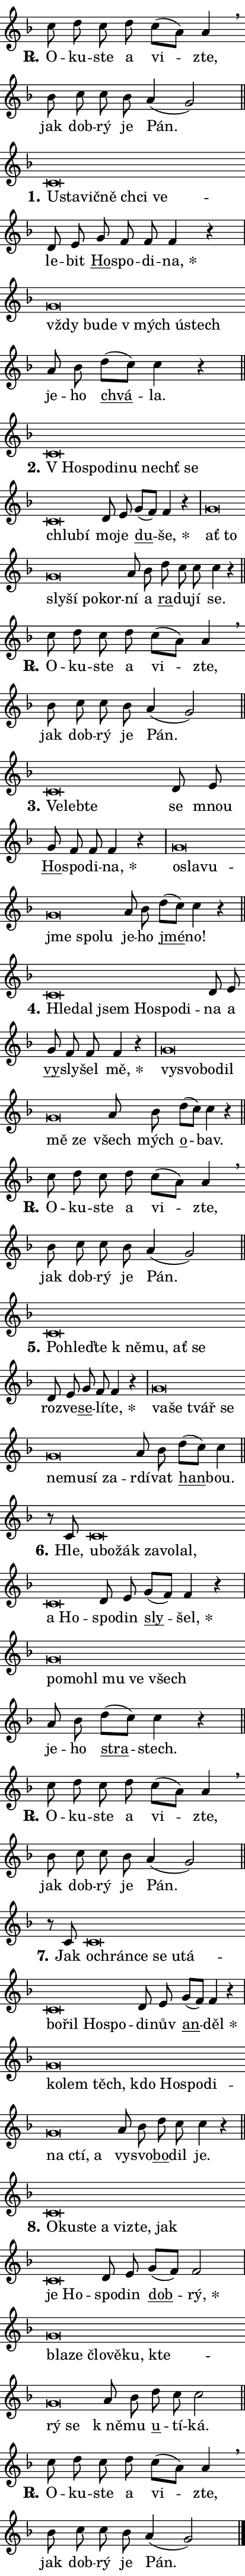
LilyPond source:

\version "2.24.0"
\header { tagline = "" }
\paper {
  indent = 0\cm
  top-margin = 0\cm
  right-margin = 0\cm
  bottom-margin = 0\cm
  left-margin = 0\cm
  paper-width = 7\cm
  page-breaking = #ly:one-page-breaking
  system-system-spacing.basic-distance = #11
  score-system-spacing.basic-distance = #11
  ragged-last = ##f
}


%% Author: Thomas Morley
%% https://lists.gnu.org/archive/html/lilypond-user/2020-05/msg00002.html
#(define (line-position grob)
"Returns position of @var[grob} in current system:
   @code{'start}, if at first time-step
   @code{'end}, if at last time-step
   @code{'middle} otherwise
"
  (let* ((col (ly:item-get-column grob))
         (ln (ly:grob-object col 'left-neighbor))
         (rn (ly:grob-object col 'right-neighbor))
         (col-to-check-left (if (ly:grob? ln) ln col))
         (col-to-check-right (if (ly:grob? rn) rn col))
         (break-dir-left
           (and
             (ly:grob-property col-to-check-left 'non-musical #f)
             (ly:item-break-dir col-to-check-left)))
         (break-dir-right
           (and
             (ly:grob-property col-to-check-right 'non-musical #f)
             (ly:item-break-dir col-to-check-right))))
        (cond ((eqv? 1 break-dir-left) 'start)
              ((eqv? -1 break-dir-right) 'end)
              (else 'middle))))

#(define (tranparent-at-line-position vctor)
  (lambda (grob)
  "Relying on @code{line-position} select the relevant enry from @var{vctor}.
Used to determine transparency,"
    (case (line-position grob)
      ((end) (not (vector-ref vctor 0)))
      ((middle) (not (vector-ref vctor 1)))
      ((start) (not (vector-ref vctor 2))))))

noteHeadBreakVisibility =
#(define-music-function (break-visibility)(vector?)
"Makes @code{NoteHead}s transparent relying on @var{break-visibility}"
#{
  \override NoteHead.transparent =
    #(tranparent-at-line-position break-visibility)
#})

#(define delete-ledgers-for-transparent-note-heads
  (lambda (grob)
    "Reads whether a @code{NoteHead} is transparent.
If so this @code{NoteHead} is removed from @code{'note-heads} from
@var{grob}, which is supposed to be @code{LedgerLineSpanner}.
As a result ledgers are not printed for this @code{NoteHead}"
    (let* ((nhds-array (ly:grob-object grob 'note-heads))
           (nhds-list
             (if (ly:grob-array? nhds-array)
                 (ly:grob-array->list nhds-array)
                 '()))
           ;; Relies on the transparent-property being done before
           ;; Staff.LedgerLineSpanner.after-line-breaking is executed.
           ;; This is fragile ...
           (to-keep
             (remove
               (lambda (nhd)
                 (ly:grob-property nhd 'transparent #f))
               nhds-list)))
      ;; TODO find a better method to iterate over grob-arrays, similiar
      ;; to filter/remove etc for lists
      ;; For now rebuilt from scratch
      (set! (ly:grob-object grob 'note-heads)  '())
      (for-each
        (lambda (nhd)
          (ly:pointer-group-interface::add-grob grob 'note-heads nhd))
        to-keep))))

hideNotes = {
  \noteHeadBreakVisibility #begin-of-line-visible
}
unHideNotes = {
  \noteHeadBreakVisibility #all-visible
}

% work-around for resetting accidentals
% https://lilypond.org/doc/v2.23/Documentation/notation/displaying-rhythms#unmetered-music
cadenzaMeasure = {
  \cadenzaOff
  \partial 1024 s1024
  \cadenzaOn
}

#(define-markup-command (accent layout props text) (markup?)
  "Underline accented syllable"
  (interpret-markup layout props
    #{\markup \override #'(offset . 4.3) \underline { #text }#}))

responsum = \markup \concat {
  "R" \hspace #-1.05 \path #0.1 #'((moveto 0 0.07) (lineto 0.9 0.8)) \hspace #0.05 "."
}

\layout {
    \context {
        \Staff
        \remove "Time_signature_engraver"
        \override LedgerLineSpanner.after-line-breaking = #delete-ledgers-for-transparent-note-heads
    }
    \context {
        \Voice {
            \override NoteHead.output-attributes = #'((class . "notehead"))
            \override Hairpin.height = #0.55
        }
    }
    \context {
        \Lyrics {
            \override StanzaNumber.output-attributes = #'((class . "stanzanumber"))
            \override LyricSpace.minimum-distance = #0.9
            \override LyricText.font-name = #"TeX Gyre Schola"
            \override LyricText.font-size = 1
            \override StanzaNumber.font-name = #"TeX Gyre Schola Bold"
            \override StanzaNumber.font-size = 1
        }
    }
}

% magnetic-lyrics.ily
%
%   written by
%     Jean Abou Samra <jean@abou-samra.fr>
%     Werner Lemberg <wl@gnu.org>
%
%   adapted by
%     Jiri Hon <jiri.hon@gmail.com>
%
% Version 2022-Apr-15

% https://www.mail-archive.com/lilypond-user@gnu.org/msg149350.html

#(define (Left_hyphen_pointer_engraver context)
   "Collect syllable-hyphen-syllable occurrences in lyrics and store
them in properties.  This engraver only looks to the left.  For
example, if the lyrics input is @code{foo -- bar}, it does the
following.

@itemize @bullet
@item
Set the @code{text} property of the @code{LyricHyphen} grob between
@q{foo} and @q{bar} to @code{foo}.

@item
Set the @code{left-hyphen} property of the @code{LyricText} grob with
text @q{foo} to the @code{LyricHyphen} grob between @q{foo} and
@q{bar}.
@end itemize

Use this auxiliary engraver in combination with the
@code{lyric-@/text::@/apply-@/magnetic-@/offset!} hook."
   (let ((hyphen #f)
         (text #f))
     (make-engraver
      (acknowledgers
       ((lyric-syllable-interface engraver grob source-engraver)
        (set! text grob)))
      (end-acknowledgers
       ((lyric-hyphen-interface engraver grob source-engraver)
        ;(when (not (grob::has-interface grob 'lyric-space-interface))
          (set! hyphen grob)));)
      ((stop-translation-timestep engraver)
       (when (and text hyphen)
         (ly:grob-set-object! text 'left-hyphen hyphen))
       (set! text #f)
       (set! hyphen #f)))))

#(define (lyric-text::apply-magnetic-offset! grob)
   "If the space between two syllables is less than the value in
property @code{LyricText@/.details@/.squash-threshold}, move the right
syllable to the left so that it gets concatenated with the left
syllable.

Use this function as a hook for
@code{LyricText@/.after-@/line-@/breaking} if the
@code{Left_@/hyphen_@/pointer_@/engraver} is active."
   (let ((hyphen (ly:grob-object grob 'left-hyphen #f)))
     (when hyphen
       (let ((left-text (ly:spanner-bound hyphen LEFT)))
         (when (grob::has-interface left-text 'lyric-syllable-interface)
           (let* ((common (ly:grob-common-refpoint grob left-text X))
                  (this-x-ext (ly:grob-extent grob common X))
                  (left-x-ext
                   (begin
                     ;; Trigger magnetism for left-text.
                     (ly:grob-property left-text 'after-line-breaking)
                     (ly:grob-extent left-text common X)))
                  ;; `delta` is the gap width between two syllables.
                  (delta (- (interval-start this-x-ext)
                            (interval-end left-x-ext)))
                  (details (ly:grob-property grob 'details))
                  (threshold (assoc-get 'squash-threshold details 0.2)))
             (when (< delta threshold)
               (let* (;; We have to manipulate the input text so that
                      ;; ligatures crossing syllable boundaries are not
                      ;; disabled.  For languages based on the Latin
                      ;; script this is essentially a beautification.
                      ;; However, for non-Western scripts it can be a
                      ;; necessity.
                      (lt (ly:grob-property left-text 'text))
                      (rt (ly:grob-property grob 'text))
                      (is-space (grob::has-interface hyphen 'lyric-space-interface))
                      (space (if is-space " " ""))
                      (space-markup (grob-interpret-markup grob " "))
                      (space-size (interval-length (ly:stencil-extent space-markup X)))
                      (extra-delta (if is-space space-size 0))
                      ;; Append new syllable.
                      (ltrt-space (if (and (string? lt) (string? rt))
                                (string-append lt space rt)
                                (make-concat-markup (list lt space rt))))
                      ;; Right-align `ltrt` to the right side.
                      (ltrt-space-markup (grob-interpret-markup
                               grob
                               (make-translate-markup
                                (cons (interval-length this-x-ext) 0)
                                (make-right-align-markup ltrt-space)))))
                 (begin
                   ;; Don't print `left-text`.
                   (ly:grob-set-property! left-text 'stencil #f)
                   ;; Set text and stencil (which holds all collected
                   ;; syllables so far) and shift it to the left.
                   (ly:grob-set-property! grob 'text ltrt-space)
                   (ly:grob-set-property! grob 'stencil ltrt-space-markup)
                   (ly:grob-translate-axis! grob (- (- delta extra-delta)) X))))))))))


#(define (lyric-hyphen::displace-bounds-first grob)
   ;; Make very sure this callback isn't triggered too early.
   (let ((left (ly:spanner-bound grob LEFT))
         (right (ly:spanner-bound grob RIGHT)))
     (ly:grob-property left 'after-line-breaking)
     (ly:grob-property right 'after-line-breaking)
     (ly:lyric-hyphen::print grob)))

squashThreshold = #0.4

\layout {
  \context {
    \Lyrics
    \consists #Left_hyphen_pointer_engraver
    \override LyricText.after-line-breaking =
      #lyric-text::apply-magnetic-offset!
    \override LyricHyphen.stencil = #lyric-hyphen::displace-bounds-first
    \override LyricText.details.squash-threshold = \squashThreshold
    \override LyricHyphen.minimum-distance = 0
    \override LyricHyphen.minimum-length = \squashThreshold
  }
}

squash = \override LyricText.details.squash-threshold = 9999
unSquash = \override LyricText.details.squash-threshold = \squashThreshold

left = \override LyricText.self-alignment-X = #LEFT
unLeft = \revert LyricText.self-alignment-X

starOffset = #(lambda (grob) 
                (let ((x_offset (ly:self-alignment-interface::aligned-on-x-parent grob)))
                  (if (= x_offset 0) 0 (+ x_offset 1.2))))

star = #(define-music-function (syllable)(string?)
"Append star separator at the end of a syllable"
#{
  \once \override LyricText.X-offset = #starOffset
  \lyricmode { \markup {
    #syllable
    \override #'((font-name . "TeX Gyre Schola Bold")) \hspace #0.2 \lower #0.65 \larger "*"
  } }
#})

starAccent = #(define-music-function (syllable)(string?)
"Append star separator at the end of a syllable and make accent"
#{
  \once \override LyricText.X-offset = #starOffset
  \lyricmode { \markup {
    \accent #syllable
    \override #'((font-name . "TeX Gyre Schola Bold")) \hspace #0.2 \lower #0.65 \larger "*"
  } }
#})

breath = #(define-music-function (syllable)(string?)
"Append breathing indicator at the end of a syllable"
#{
  \lyricmode { \markup { #syllable "+" } }
#})

optionalBreath = #(define-music-function (syllable)(string?)
"Append optional breathing indicator at the end of a syllable"
#{
  \lyricmode { \markup { #syllable "(+)" } }
#})


\score {
    <<
        \new Voice = "melody" { \cadenzaOn \key f \major \relative { c''8 d c d c[( a)] a4 \breathe \bar "" bes8 c c bes a4( g2) \cadenzaMeasure \bar "||" \break } }
        \new Lyrics \lyricsto "melody" { \lyricmode { \set stanza = \responsum
O -- ku -- ste a vi -- zte, jak dob -- rý je Pán. } }
    >>
    \layout {}
}

\score {
    <<
        \new Voice = "melody" { \cadenzaOn \key f \major \relative { c'\breve*1/16 \hideNotes \breve*1/16 \bar "" \breve*1/16 \bar "" \breve*1/16 \bar "" \breve*1/16 \breve*1/16 \bar "" \unHideNotes d8 e \bar "" g f f f4 r \cadenzaMeasure \bar "|" g\breve*1/16 \hideNotes \breve*1/16 \bar "" \breve*1/16 \bar "" \breve*1/16 \bar "" \breve*1/16 \breve*1/16 \bar "" \unHideNotes a8 bes \bar "" d[( c)] c4 r \cadenzaMeasure \bar "||" \break } }
        \new Lyrics \lyricsto "melody" { \lyricmode { \set stanza = "1."
\left U -- \squash sta -- vič -- ně chci ve -- \unLeft \unSquash le -- bit \markup \accent Ho -- spo -- di -- \star na, \left vždy \squash bu -- de "v mých" ú -- stech \unLeft \unSquash je -- ho \markup \accent chvá -- la. } }
    >>
    \layout {}
}

\score {
    <<
        \new Voice = "melody" { \cadenzaOn \key f \major \relative { c'\breve*1/16 \hideNotes \breve*1/16 \bar "" \breve*1/16 \bar "" \breve*1/16 \bar "" \breve*1/16 \bar "" \breve*1/16 \bar "" \breve*1/16 \breve*1/16 \bar "" \unHideNotes d8 e \bar "" g[( f)] f4 r \cadenzaMeasure \bar "|" g\breve*1/16 \hideNotes \breve*1/16 \bar "" \breve*1/16 \bar "" \breve*1/16 \bar "" \breve*1/16 \breve*1/16 \bar "" \unHideNotes a8 bes \bar "" d c c c4 r \cadenzaMeasure \bar "||" \break } }
        \new Lyrics \lyricsto "melody" { \lyricmode { \set stanza = "2."
\left "V Ho" -- \squash spo -- di -- nu nechť se chlu -- bí \unLeft \unSquash mo -- je \markup \accent du -- \star še, \left ať \squash to sly -- ší po -- kor -- \unLeft \unSquash ní a \markup \accent ra -- du -- jí se. } }
    >>
    \layout {}
}

\score {
    <<
        \new Voice = "melody" { \cadenzaOn \key f \major \relative { c''8 d c d c[( a)] a4 \breathe \bar "" bes8 c c bes a4( g2) \cadenzaMeasure \bar "||" \break } }
        \new Lyrics \lyricsto "melody" { \lyricmode { \set stanza = \responsum
O -- ku -- ste a vi -- zte, jak dob -- rý je Pán. } }
    >>
    \layout {}
}

\score {
    <<
        \new Voice = "melody" { \cadenzaOn \key f \major \relative { c'\breve*1/16 \hideNotes \breve*1/16 \breve*1/16 \bar "" \unHideNotes d8 e \bar "" g f f f4 r \cadenzaMeasure \bar "|" g\breve*1/16 \hideNotes \breve*1/16 \bar "" \breve*1/16 \bar "" \breve*1/16 \bar "" \breve*1/16 \breve*1/16 \bar "" \unHideNotes a8 bes \bar "" d[( c)] c4 r \cadenzaMeasure \bar "||" \break } }
        \new Lyrics \lyricsto "melody" { \lyricmode { \set stanza = "3."
\left Ve -- \squash leb -- te \unLeft \unSquash se mnou \markup \accent Ho -- spo -- di -- \star na, \left o -- \squash sla -- vu -- jme spo -- lu \unLeft \unSquash je -- ho \markup \accent jmé -- no! } }
    >>
    \layout {}
}

\score {
    <<
        \new Voice = "melody" { \cadenzaOn \key f \major \relative { c'\breve*1/16 \hideNotes \breve*1/16 \bar "" \breve*1/16 \bar "" \breve*1/16 \bar "" \breve*1/16 \breve*1/16 \bar "" \unHideNotes d8 e \bar "" g f f f4 r \cadenzaMeasure \bar "|" g\breve*1/16 \hideNotes \breve*1/16 \bar "" \breve*1/16 \bar "" \breve*1/16 \bar "" \breve*1/16 \breve*1/16 \bar "" \unHideNotes a8 bes \bar "" d[( c)] c4 r \cadenzaMeasure \bar "||" \break } }
        \new Lyrics \lyricsto "melody" { \lyricmode { \set stanza = "4."
\left Hle -- \squash dal jsem Ho -- spo -- di -- \unLeft \unSquash na a \markup \accent vy -- sly -- šel \star mě, \left vy -- \squash svo -- bo -- dil mě ze \unLeft \unSquash všech mých \markup \accent o -- bav. } }
    >>
    \layout {}
}

\score {
    <<
        \new Voice = "melody" { \cadenzaOn \key f \major \relative { c''8 d c d c[( a)] a4 \breathe \bar "" bes8 c c bes a4( g2) \cadenzaMeasure \bar "||" \break } }
        \new Lyrics \lyricsto "melody" { \lyricmode { \set stanza = \responsum
O -- ku -- ste a vi -- zte, jak dob -- rý je Pán. } }
    >>
    \layout {}
}

\score {
    <<
        \new Voice = "melody" { \cadenzaOn \key f \major \relative { c'\breve*1/16 \hideNotes \breve*1/16 \bar "" \breve*1/16 \bar "" \breve*1/16 \bar "" \breve*1/16 \bar "" \breve*1/16 \breve*1/16 \bar "" \unHideNotes d8 e \bar "" g f f4 r \cadenzaMeasure \bar "|" g\breve*1/16 \hideNotes \breve*1/16 \bar "" \breve*1/16 \bar "" \breve*1/16 \bar "" \breve*1/16 \bar "" \breve*1/16 \bar "" \breve*1/16 \breve*1/16 \bar "" \unHideNotes a8 bes \bar "" d[( c)] c4 \cadenzaMeasure \bar "||" \break } }
        \new Lyrics \lyricsto "melody" { \lyricmode { \set stanza = "5."
\left Po -- \squash hleď -- te "k ně" -- mu, ať se \unLeft \unSquash roz -- ve -- \markup \accent se -- lí -- \star te, \left va -- \squash še tvář se ne -- mu -- sí za -- \unLeft \unSquash rdí -- vat \markup \accent han -- bou. } }
    >>
    \layout {}
}

\score {
    <<
        \new Voice = "melody" { \cadenzaOn \key f \major \relative { r8 c'8 c\breve*1/16 \hideNotes \breve*1/16 \bar "" \breve*1/16 \bar "" \breve*1/16 \bar "" \breve*1/16 \bar "" \breve*1/16 \bar "" \breve*1/16 \breve*1/16 \bar "" \unHideNotes d8 e \bar "" g[( f)] f4 r \cadenzaMeasure \bar "|" g\breve*1/16 \hideNotes \breve*1/16 \bar "" \breve*1/16 \bar "" \breve*1/16 \bar "" \breve*1/16 \breve*1/16 \bar "" \unHideNotes a8 bes \bar "" d[( c)] c4 r \cadenzaMeasure \bar "||" \break } }
        \new Lyrics \lyricsto "melody" { \lyricmode { \set stanza = "6."
Hle, \left u -- \squash bo -- žák za -- vo -- lal, a Ho -- \unLeft \unSquash spo -- din \markup \accent sly -- \star šel, \left po -- \squash mo -- hl mu ve všech \unLeft \unSquash je -- ho \markup \accent stra -- stech. } }
    >>
    \layout {}
}

\score {
    <<
        \new Voice = "melody" { \cadenzaOn \key f \major \relative { c''8 d c d c[( a)] a4 \breathe \bar "" bes8 c c bes a4( g2) \cadenzaMeasure \bar "||" \break } }
        \new Lyrics \lyricsto "melody" { \lyricmode { \set stanza = \responsum
O -- ku -- ste a vi -- zte, jak dob -- rý je Pán. } }
    >>
    \layout {}
}

\score {
    <<
        \new Voice = "melody" { \cadenzaOn \key f \major \relative { r8 c'8 c\breve*1/16 \hideNotes \breve*1/16 \bar "" \breve*1/16 \bar "" \breve*1/16 \bar "" \breve*1/16 \bar "" \breve*1/16 \bar "" \breve*1/16 \bar "" \breve*1/16 \bar "" \breve*1/16 \breve*1/16 \bar "" \unHideNotes d8 e \bar "" g[( f)] f4 r \cadenzaMeasure \bar "|" g\breve*1/16 \hideNotes \breve*1/16 \bar "" \breve*1/16 \bar "" \breve*1/16 \bar "" \breve*1/16 \bar "" \breve*1/16 \bar "" \breve*1/16 \bar "" \breve*1/16 \bar "" \breve*1/16 \breve*1/16 \bar "" \unHideNotes a8 bes \bar "" d c c4 r \cadenzaMeasure \bar "||" \break } }
        \new Lyrics \lyricsto "melody" { \lyricmode { \set stanza = "7."
Jak \left o -- \squash chrán -- ce se u -- tá -- bo -- řil Ho -- spo -- \unLeft \unSquash di -- nův \markup \accent an -- \star děl \left ko -- \squash lem těch, kdo Ho -- spo -- di -- na ctí, a \unLeft \unSquash vy -- svo -- \markup \accent bo -- dil je. } }
    >>
    \layout {}
}

\score {
    <<
        \new Voice = "melody" { \cadenzaOn \key f \major \relative { c'\breve*1/16 \hideNotes \breve*1/16 \bar "" \breve*1/16 \bar "" \breve*1/16 \bar "" \breve*1/16 \bar "" \breve*1/16 \bar "" \breve*1/16 \bar "" \breve*1/16 \breve*1/16 \bar "" \unHideNotes d8 e \bar "" g[( f)] f2 \cadenzaMeasure \bar "|" g\breve*1/16 \hideNotes \breve*1/16 \bar "" \breve*1/16 \bar "" \breve*1/16 \bar "" \breve*1/16 \bar "" \breve*1/16 \bar "" \breve*1/16 \breve*1/16 \bar "" \unHideNotes a8 bes \bar "" d c c2 \cadenzaMeasure \bar "||" \break } }
        \new Lyrics \lyricsto "melody" { \lyricmode { \set stanza = "8."
\left O -- \squash ku -- ste a vi -- zte, jak je Ho -- \unLeft \unSquash spo -- din \markup \accent dob -- \star rý, \left bla -- \squash ze člo -- vě -- ku, kte -- rý se \unLeft \unSquash "k ně" -- mu \markup \accent u -- tí -- ká. } }
    >>
    \layout {}
}

\score {
    <<
        \new Voice = "melody" { \cadenzaOn \key f \major \relative { c''8 d c d c[( a)] a4 \breathe \bar "" bes8 c c bes a4( g2) \cadenzaMeasure \bar "||" \break } \bar "|." }
        \new Lyrics \lyricsto "melody" { \lyricmode { \set stanza = \responsum
O -- ku -- ste a vi -- zte, jak dob -- rý je Pán. } }
    >>
    \layout {}
}
